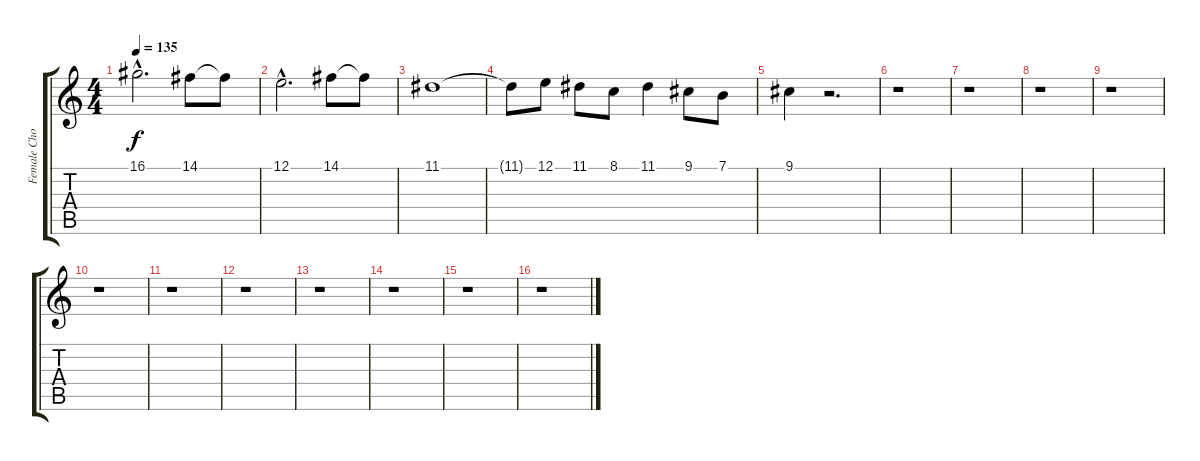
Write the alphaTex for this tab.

\track ("Female Choir" "Female Cho") {instrument choiraahs}
\staff {score tabs}
\tuning (E4 B3 G3 D3 A2 E2) {hide}
\ts (4 4)
\tempo 135
\clef g2
\ks c
16.1{hac}.2{d dy f} 14.1.8 14.1{t}.8 |
12.1{hac}.2{d} 14.1.8 14.1{t}.8 |
11.1.1 |
11.1{t}.8 12.1.8 11.1.8 8.1.8 11.1.4 9.1.8 7.1.8 |
9.1.4 r.2{d} |
r.1 |
r.1 |
r.1 |
r.1 |
r.1 |
r.1 |
r.1 |
r.1 |
r.1 |
r.1 |
r.1
